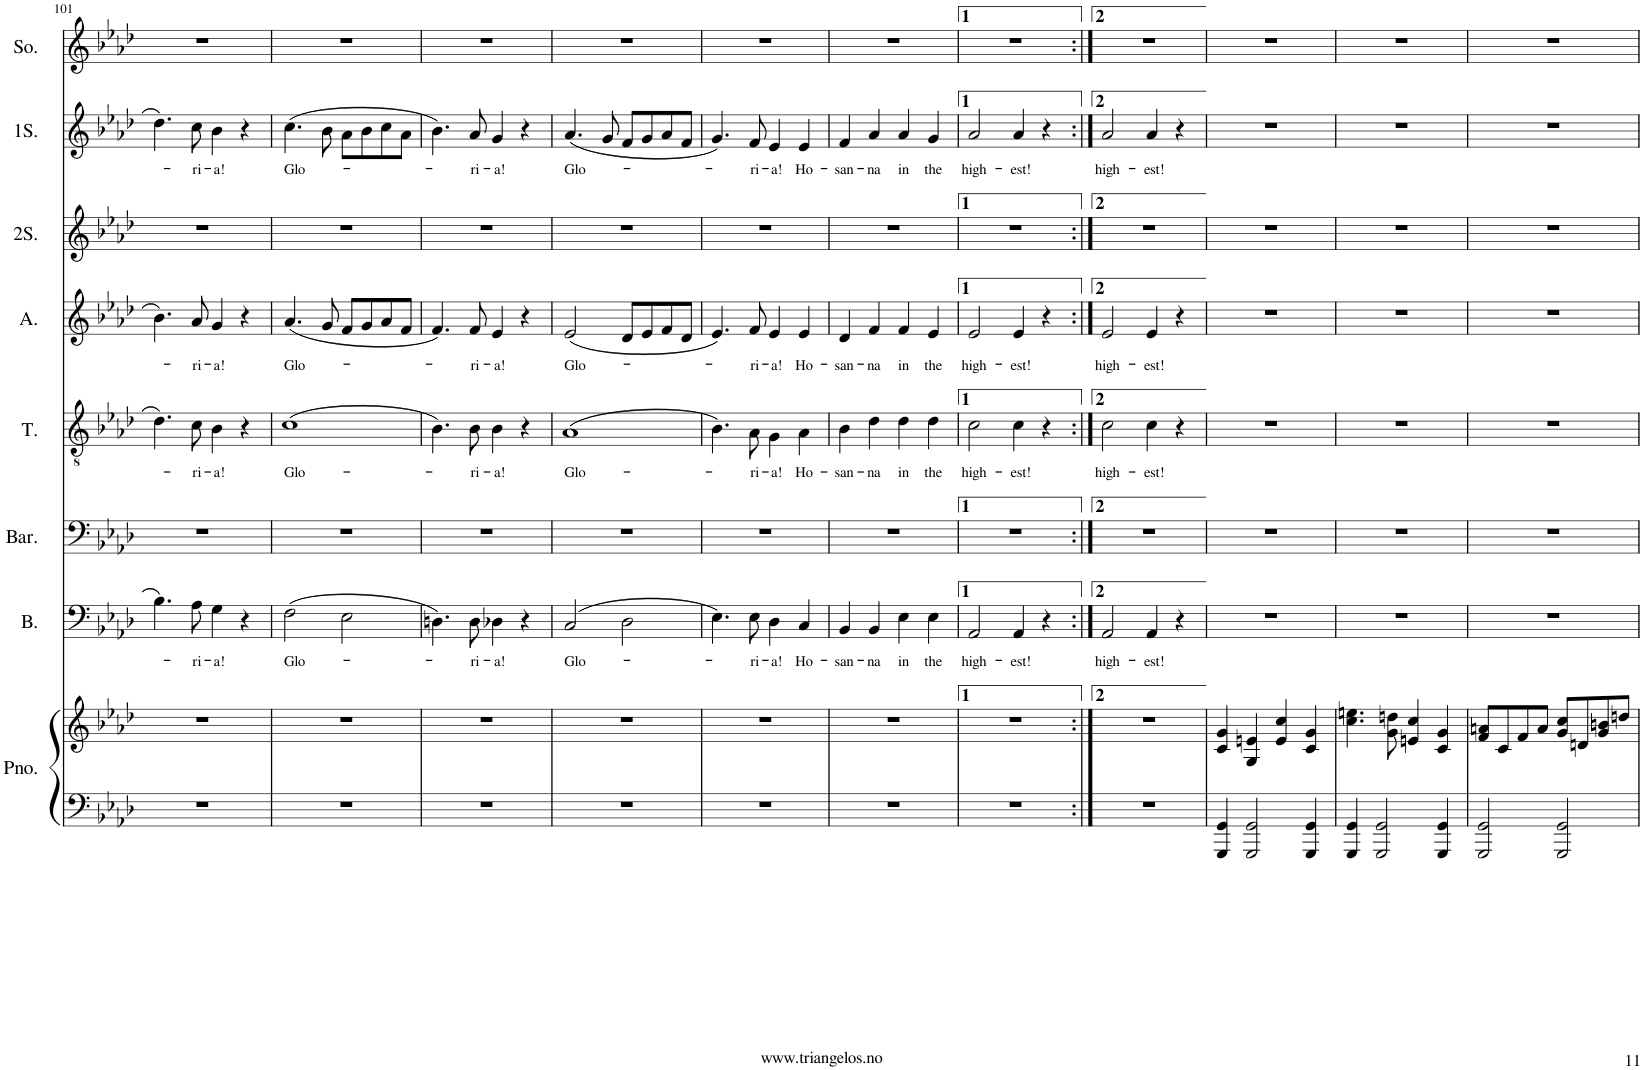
**kern	**kern	**kern	**text	**kern	**kern	**text	**kern	**text	**kern	**kern	**text	**kern
*part8	*part8	*part7	*part7	*part6	*part5	*part5	*part4	*part4	*part3	*part2	*part2	*part1
*staff9	*staff8	*staff7	*staff7	*staff6	*staff5	*staff5	*staff4	*staff4	*staff3	*staff2	*staff2	*staff1
*I"Piano	*	*I"Bass	*	*I"Baritone	*I"Tenor	*	*I"Alto	*	*I"2.Soprano	*I"1.Soprano	*	*I"Solo
*I'Pno.	*	*I'B.	*	*I'Bar.	*I'T.	*	*I'A.	*	*I'2S.	*I'1S.	*	*I'So.
!!LO:PB:g=z
*clefF4	*clefG2	*clefF4	*	*clefF4	*clefGv2	*	*clefG2	*	*clefG2	*clefG2	*	*clefG2
*k[b-e-a-d-]	*k[b-e-a-d-]	*k[b-e-a-d-]	*	*k[b-e-a-d-]	*k[b-e-a-d-]	*	*k[b-e-a-d-]	*	*k[b-e-a-d-]	*k[b-e-a-d-]	*	*k[b-e-a-d-]
*M4/4	*M4/4	*M4/4	*	*M4/4	*M4/4	*	*M4/4	*	*M4/4	*M4/4	*	*M4/4
=101	=101	=101	=101	=101	=101	=101	=101	=101	=101	=101	=101	=101
1r	1r	4.B-\	.	1r	4.d-\	.	4.b-\	.	1r	4.dd-\	.	1r
!	!	!	!LO:LY:b	!	!	!LO:LY:b	!	!LO:LY:b	!	!	!LO:LY:b	!
.	.	8A-\	-ri-	.	8c\	-ri-	8a-/	-ri-	.	8cc\	-ri-	.
!	!	!	!LO:LY:b	!	!	!LO:LY:b	!	!LO:LY:b	!	!	!LO:LY:b	!
.	.	4G\	-a!	.	4B-\	-a!	4g/	-a!	.	4b-\	-a!	.
.	.	4r	.	.	4r	.	4r	.	.	4r	.	.
=102	=102	=102	=102	=102	=102	=102	=102	=102	=102	=102	=102	=102
!	!	!	!LO:LY:b	!	!	!LO:LY:b	!	!LO:LY:b	!	!	!LO:LY:b	!
1r	1r	(2F\	Glo-	1r	(1c	Glo-	(4.a-/	Glo-	1r	(4.cc\	Glo-	1r
.	.	.	.	.	.	.	8g/	.	.	8b-\	.	.
.	.	2E-\	.	.	.	.	8f/L	.	.	8a-\L	.	.
.	.	.	.	.	.	.	8g/	.	.	8b-\	.	.
.	.	.	.	.	.	.	8a-/	.	.	8cc\	.	.
.	.	.	.	.	.	.	8f/J	.	.	8a-\J	.	.
=103	=103	=103	=103	=103	=103	=103	=103	=103	=103	=103	=103	=103
1r	1r	4.Dn\)	.	1r	4.B-\)	.	4.f/)	.	1r	4.b-\)	.	1r
!	!	!	!LO:LY:b	!	!	!LO:LY:b	!	!LO:LY:b	!	!	!LO:LY:b	!
.	.	8D\	-ri-	.	8B-\	-ri-	8f/	-ri-	.	8a-/	-ri-	.
!	!	!	!LO:LY:b	!	!	!LO:LY:b	!	!LO:LY:b	!	!	!LO:LY:b	!
.	.	4D-X\	-a!	.	4B-\	-a!	4e-/	-a!	.	4g/	-a!	.
.	.	4r	.	.	4r	.	4r	.	.	4r	.	.
=104	=104	=104	=104	=104	=104	=104	=104	=104	=104	=104	=104	=104
!	!	!	!LO:LY:b	!	!	!LO:LY:b	!	!LO:LY:b	!	!	!LO:LY:b	!
1r	1r	(2C/	Glo-	1r	(1A-	Glo-	(2e-/	Glo-	1r	(4.a-/	Glo-	1r
.	.	.	.	.	.	.	.	.	.	8g/	.	.
.	.	2D-\	.	.	.	.	8d-/L	.	.	8f/L	.	.
.	.	.	.	.	.	.	8e-/	.	.	8g/	.	.
.	.	.	.	.	.	.	8f/	.	.	8a-/	.	.
.	.	.	.	.	.	.	8d-/J	.	.	8f/J	.	.
=105	=105	=105	=105	=105	=105	=105	=105	=105	=105	=105	=105	=105
1r	1r	4.E-\)	.	1r	4.B-\)	.	4.e-/)	.	1r	4.g/)	.	1r
!	!	!	!LO:LY:b	!	!	!LO:LY:b	!	!LO:LY:b	!	!	!LO:LY:b	!
.	.	8E-\	-ri-	.	8A-\	-ri-	8f/	-ri-	.	8f/	-ri-	.
!	!	!	!LO:LY:b	!	!	!LO:LY:b	!	!LO:LY:b	!	!	!LO:LY:b	!
.	.	4D-\	-a!	.	4G\	-a!	4e-/	-a!	.	4e-/	-a!	.
!	!	!	!LO:LY:b	!	!	!LO:LY:b	!	!LO:LY:b	!	!	!LO:LY:b	!
.	.	4C/	Ho-	.	4A-\	Ho-	4e-/	Ho-	.	4e-/	Ho-	.
=106	=106	=106	=106	=106	=106	=106	=106	=106	=106	=106	=106	=106
!	!	!	!LO:LY:b	!	!	!LO:LY:b	!	!LO:LY:b	!	!	!LO:LY:b	!
1r	1r	4BB-/	-san-	1r	4B-\	-san-	4d-/	-san-	1r	4f/	-san-	1r
!	!	!	!LO:LY:b	!	!	!LO:LY:b	!	!LO:LY:b	!	!	!LO:LY:b	!
.	.	4BB-/	-na	.	4d-\	-na	4f/	-na	.	4a-/	-na	.
!	!	!	!LO:LY:b	!	!	!LO:LY:b	!	!LO:LY:b	!	!	!LO:LY:b	!
.	.	4E-\	in	.	4d-\	in	4f/	in	.	4a-/	in	.
!	!	!	!LO:LY:b	!	!	!LO:LY:b	!	!LO:LY:b	!	!	!LO:LY:b	!
.	.	4E-\	the	.	4d-\	the	4e-/	the	.	4g/	the	.
=107	=107	=107	=107	=107	=107	=107	=107	=107	=107	=107	=107	=107
!	!	!	!LO:LY:b	!	!	!LO:LY:b	!	!LO:LY:b	!	!	!LO:LY:b	!
1r	1r	2AA-/	high-	1r	2c\	high-	2e-/	high-	1r	2a-/	high-	1r
!	!	!	!LO:LY:b	!	!	!LO:LY:b	!	!LO:LY:b	!	!	!LO:LY:b	!
.	.	4AA-/	-est!	.	4c\	-est!	4e-/	-est!	.	4a-/	-est!	.
.	.	4r	.	.	4r	.	4r	.	.	4r	.	.
=108:|!	=108:|!	=108:|!	=108:|!	=108:|!	=108:|!	=108:|!	=108:|!	=108:|!	=108:|!	=108:|!	=108:|!	=108:|!
!	!	!	!LO:LY:b	!	!	!LO:LY:b	!	!LO:LY:b	!	!	!LO:LY:b	!
1r	1r	2AA-/	high-	1r	2c\	high-	2e-/	high-	1r	2a-/	high-	1r
!	!	!	!LO:LY:b	!	!	!LO:LY:b	!	!LO:LY:b	!	!	!LO:LY:b	!
.	.	4AA-/	-est!	.	4c\	-est!	4e-/	-est!	.	4a-/	-est!	.
.	.	4r	.	.	4r	.	4r	.	.	4r	.	.
=109	=109	=109	=109	=109	=109	=109	=109	=109	=109	=109	=109	=109
4GGG/ 4GG/	4c/ 4g/	1r	.	1r	1r	.	1r	.	1r	1r	.	1r
2GGG/ 2GG/	4G/ 4en/	.	.	.	.	.	.	.	.	.	.	.
.	4e/ 4cc/	.	.	.	.	.	.	.	.	.	.	.
4GGG/ 4GG/	4c/ 4g/	.	.	.	.	.	.	.	.	.	.	.
=110	=110	=110	=110	=110	=110	=110	=110	=110	=110	=110	=110	=110
4GGG/ 4GG/	4.cc\ 4.een\	1r	.	1r	1r	.	1r	.	1r	1r	.	1r
2GGG/ 2GG/	.	.	.	.	.	.	.	.	.	.	.	.
.	8g\ 8ddn\	.	.	.	.	.	.	.	.	.	.	.
.	4en/ 4cc/	.	.	.	.	.	.	.	.	.	.	.
4GGG/ 4GG/	4c/ 4g/	.	.	.	.	.	.	.	.	.	.	.
=111	=111	=111	=111	=111	=111	=111	=111	=111	=111	=111	=111	=111
2GGG/ 2GG/	8f/ 8an/L	1r	.	1r	1r	.	1r	.	1r	1r	.	1r
.	8c/	.	.	.	.	.	.	.	.	.	.	.
.	8f/	.	.	.	.	.	.	.	.	.	.	.
.	8a/J	.	.	.	.	.	.	.	.	.	.	.
2GGG/ 2GG/	8g/ 8cc/L	.	.	.	.	.	.	.	.	.	.	.
.	8dn/	.	.	.	.	.	.	.	.	.	.	.
.	8g/ 8bn/	.	.	.	.	.	.	.	.	.	.	.
.	8ddn/J	.	.	.	.	.	.	.	.	.	.	.
=	=	=	=	=	=	=	=	=	=	=	=	=
*-	*-	*-	*-	*-	*-	*-	*-	*-	*-	*-	*-	*-
